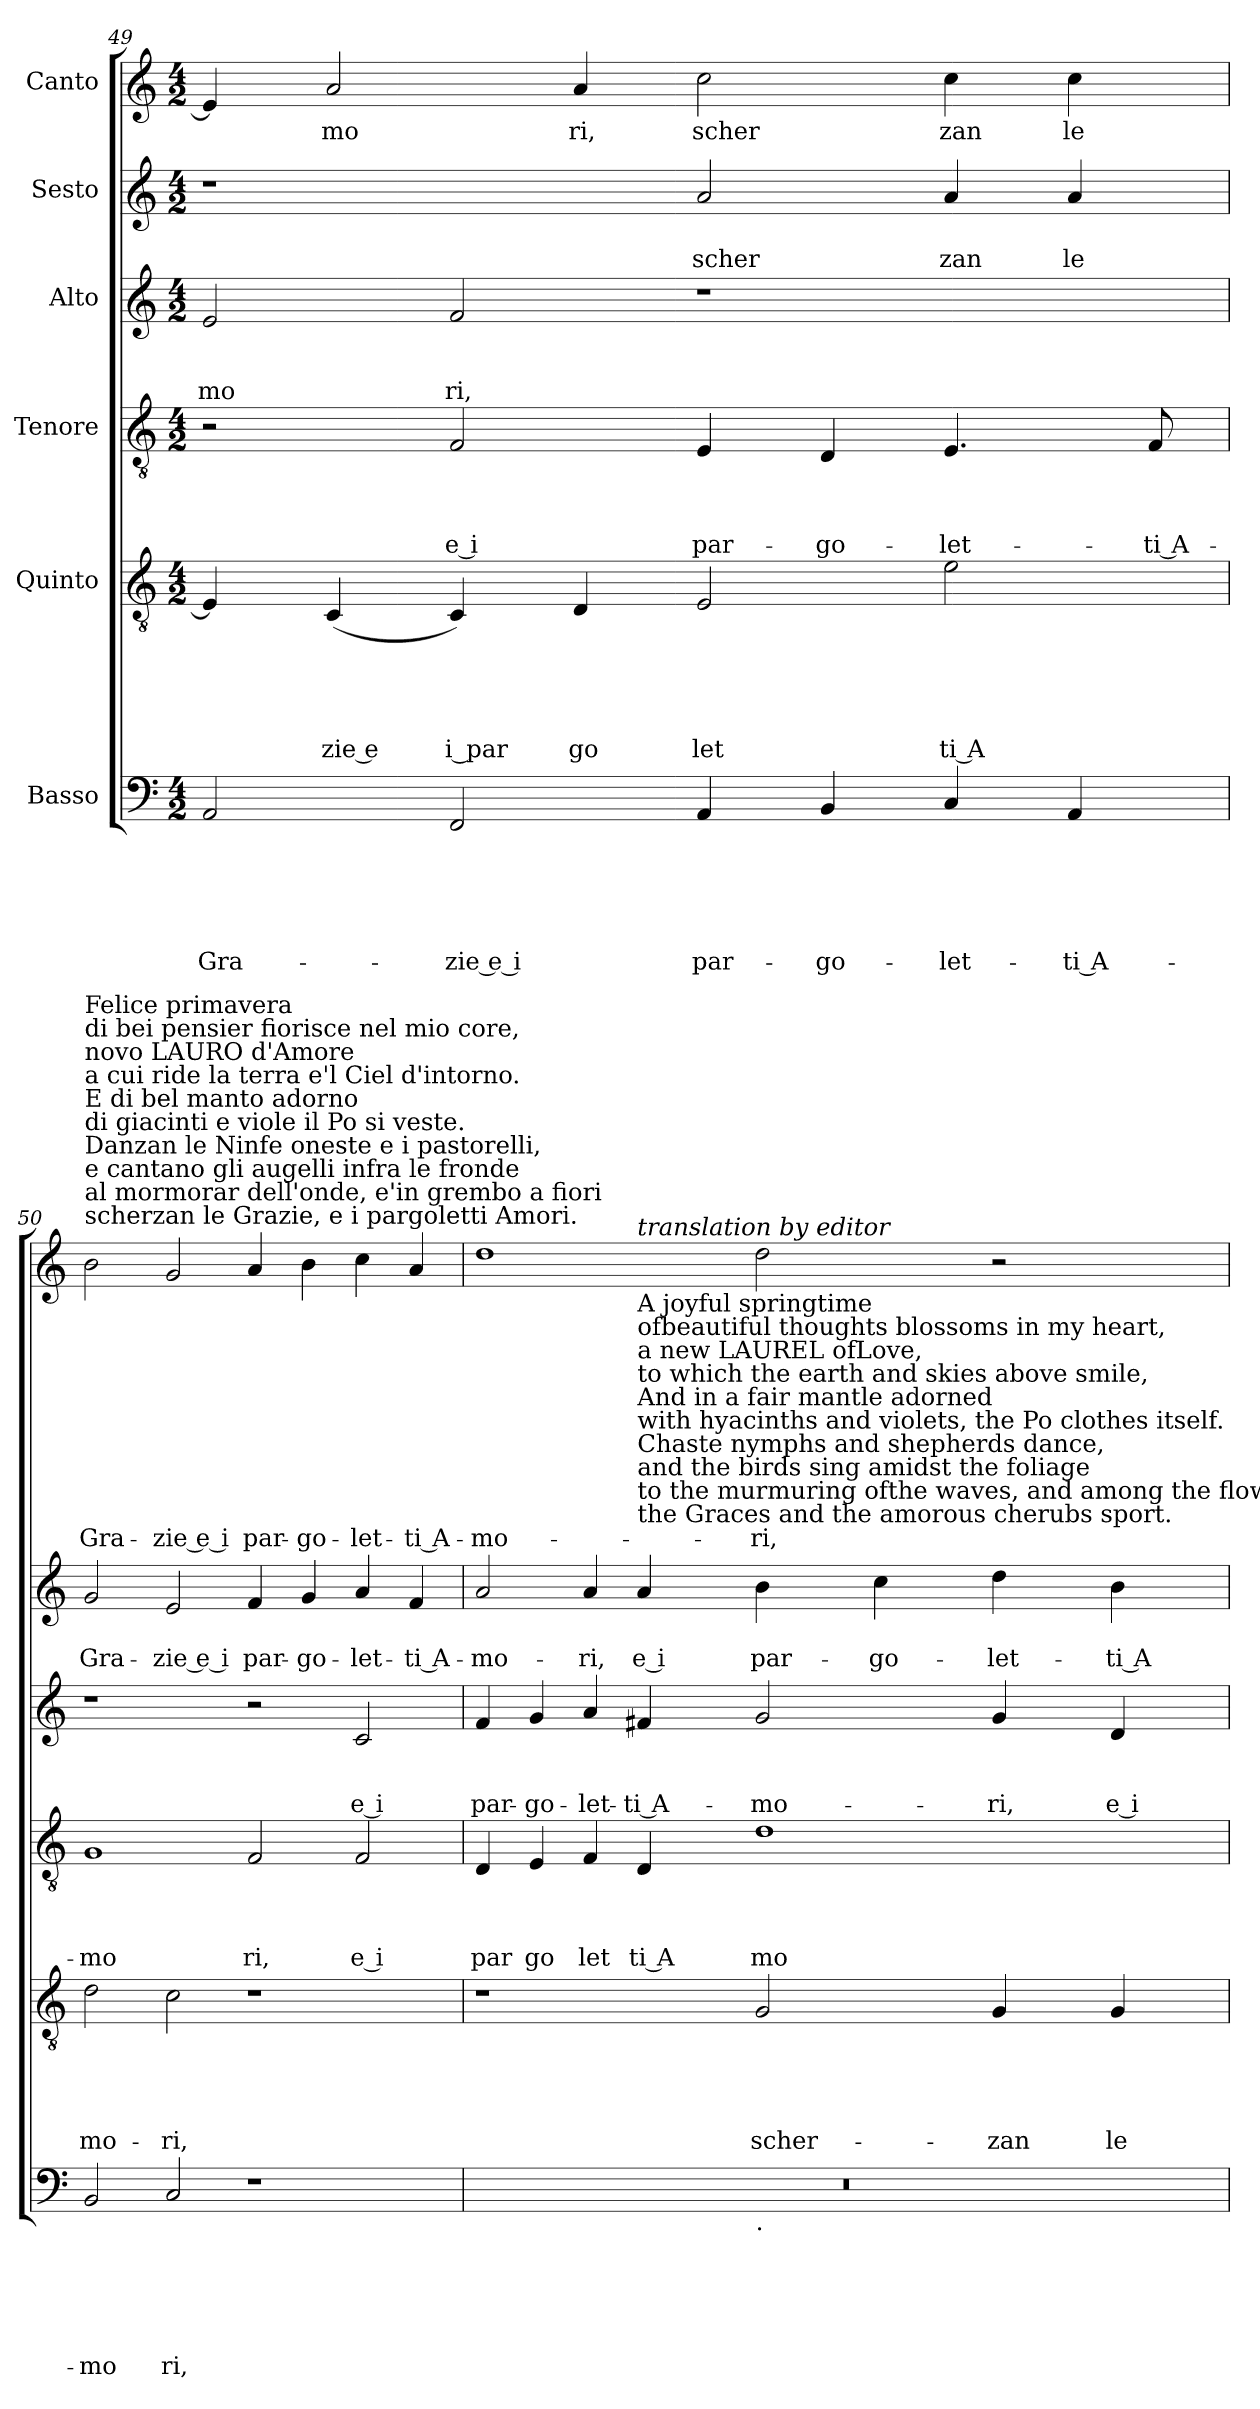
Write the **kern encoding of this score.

**kern	**text	**text	**text	**text	**text	**text	**kern	**text	**text	**text	**text	**text	**kern	**text	**text	**text	**text	**kern	**text	**text	**text	**kern	**text	**text	**kern	**text
*part6	*part6	*part6	*part6	*part6	*part6	*part6	*part5	*part5	*part5	*part5	*part5	*part5	*part4	*part4	*part4	*part4	*part4	*part3	*part3	*part3	*part3	*part2	*part2	*part2	*part1	*part1
*staff6	*staff6	*staff6	*staff6	*staff6	*staff6	*staff6	*staff5	*staff5	*staff5	*staff5	*staff5	*staff5	*staff4	*staff4	*staff4	*staff4	*staff4	*staff3	*staff3	*staff3	*staff3	*staff2	*staff2	*staff2	*staff1	*staff1
*I"Basso	*	*	*	*	*	*	*I"Quinto	*	*	*	*	*	*I"Tenore	*	*	*	*	*I"Alto	*	*	*	*I"Sesto	*	*	*I"Canto	*
*clefF4	*	*	*	*	*	*	*clefGv2	*	*	*	*	*	*clefGv2	*	*	*	*	*clefG2	*	*	*	*clefG2	*	*	*clefG2	*
*k[]	*	*	*	*	*	*	*k[]	*	*	*	*	*	*k[]	*	*	*	*	*k[]	*	*	*	*k[]	*	*	*k[]	*
*C:	*	*	*	*	*	*	*C:	*	*	*	*	*	*C:	*	*	*	*	*C:	*	*	*	*C:	*	*	*C:	*
*M4/2	*	*	*	*	*	*	*M4/2	*	*	*	*	*	*M4/2	*	*	*	*	*M4/2	*	*	*	*M4/2	*	*	*M4/2	*
=49	=49	=49	=49	=49	=49	=49	=49	=49	=49	=49	=49	=49	=49	=49	=49	=49	=49	=49	=49	=49	=49	=49	=49	=49	=49	=49
!	!	!	!	!	!	!LO:LY:b	!	!	!	!	!	!	!	!	!	!	!	!	!	!	!LO:LY:b	!	!	!	!	!
2AA/	.	.	.	.	.	Gra-	4E/]	.	.	.	.	.	2r	.	.	.	.	2e/	.	.	mo	1r	.	.	4e/]	.
!	!	!	!	!	!	!	!	!	!	!	!	!LO:LY:b:rj	!	!	!	!	!	!	!	!	!	!	!	!	!	!LO:LY:b
.	.	.	.	.	.	.	(<4C/	.	.	.	.	zie e	.	.	.	.	.	.	.	.	.	.	.	.	2a/	mo
!	!	!	!	!	!	!LO:LY:b:rj	!	!	!	!	!	!LO:LY:b:rj	!	!	!	!	!LO:LY:b:rj	!	!	!	!LO:LY:b	!	!	!	!	!
2FF/	.	.	.	.	.	-zie e i	4C/)	.	.	.	.	i par	2F/	.	.	.	e i	2f/	.	.	ri,	.	.	.	.	.
!	!	!	!	!	!	!	!	!	!	!	!	!LO:LY:b	!	!	!	!	!	!	!	!	!	!	!	!	!	!LO:LY:b
.	.	.	.	.	.	.	4D/	.	.	.	.	go	.	.	.	.	.	.	.	.	.	.	.	.	4a/	ri,
!	!	!	!	!	!	!LO:LY:b	!	!	!	!	!	!LO:LY:b	!	!	!	!	!LO:LY:b	!	!	!	!	!	!	!LO:LY:b	!	!LO:LY:b
4AA/	.	.	.	.	.	par-	2E/	.	.	.	.	let	4E/	.	.	.	par-	1r	.	.	.	2a/	.	scher	2cc\	scher
!	!	!	!	!	!	!LO:LY:b	!	!	!	!	!	!	!	!	!	!	!LO:LY:b	!	!	!	!	!	!	!	!	!
4BB/	.	.	.	.	.	-go-	.	.	.	.	.	.	4D/	.	.	.	-go-	.	.	.	.	.	.	.	.	.
!	!	!	!	!	!	!LO:LY:b	!	!	!	!	!	!LO:LY:b:rj	!	!	!	!	!LO:LY:b	!	!	!	!	!	!	!LO:LY:b	!	!LO:LY:b
4C/	.	.	.	.	.	-let-	2e\	.	.	.	.	ti A	4.E/	.	.	.	-let-	.	.	.	.	4a/	.	zan	4cc\	zan
!	!	!	!	!	!	!LO:LY:b:rj	!	!	!	!	!	!	!	!	!	!	!	!	!	!	!	!	!	!LO:LY:b	!	!LO:LY:b
4AA/	.	.	.	.	.	-ti A-	.	.	.	.	.	.	.	.	.	.	.	.	.	.	.	4a/	.	le	4cc\	le
!	!	!	!	!	!	!	!	!	!	!	!	!	!	!	!	!	!LO:LY:b:rj	!	!	!	!	!	!	!	!	!
.	.	.	.	.	.	.	.	.	.	.	.	.	8F/	.	.	.	-ti A-	.	.	.	.	.	.	.	.	.
!!LO:LB:g=z
=50	=50	=50	=50	=50	=50	=50	=50	=50	=50	=50	=50	=50	=50	=50	=50	=50	=50	=50	=50	=50	=50	=50	=50	=50	=50	=50
!	!	!	!	!	!	!	!	!	!	!	!	!	!	!	!	!	!	!	!	!	!	!	!	!	!LO:TX:a:t=Felice primavera\ndi bei pensier fiorisce nel mio core,\nnovo LAURO d'Amore\na cui ride la terra e'l Ciel d'intorno.\nE di bel manto adorno\ndi giacinti e viole il Po si veste.\nDanzan le Ninfe oneste e i pastorelli,\ne cantano gli augelli infra le fronde\nal mormorar dell'onde, e'in grembo a fiori\nscherzan le Grazie, e i pargoletti Amori.	!
!	!	!	!	!	!	!LO:LY:b	!	!	!	!	!	!LO:LY:b	!	!	!	!	!LO:LY:b	!	!	!	!	!	!	!LO:LY:b	!	!LO:LY:b
2BB/	.	.	.	.	.	-mo	2d\	.	.	.	.	mo-	1G	.	.	.	-mo	1r	.	.	.	2g/	.	Gra-	2b\	Gra-
!	!	!	!	!	!	!LO:LY:b	!	!	!	!	!	!LO:LY:b	!	!	!	!	!	!	!	!	!	!	!	!LO:LY:b:rj	!	!LO:LY:b:rj
2C/	.	.	.	.	.	ri,	2c\	.	.	.	.	-ri,	.	.	.	.	.	.	.	.	.	2e/	.	-zie e i	2g/	-zie e i
!	!	!	!	!	!	!	!	!	!	!	!	!	!	!	!	!	!LO:LY:b	!	!	!	!	!	!	!LO:LY:b	!	!LO:LY:b
1r	.	.	.	.	.	.	1r	.	.	.	.	.	2F/	.	.	.	ri,	2r	.	.	.	4f/	.	par-	4a/	par-
!	!	!	!	!	!	!	!	!	!	!	!	!	!	!	!	!	!	!	!	!	!	!	!	!LO:LY:b	!	!LO:LY:b
.	.	.	.	.	.	.	.	.	.	.	.	.	.	.	.	.	.	.	.	.	.	4g/	.	-go-	4b\	-go-
!	!	!	!	!	!	!	!	!	!	!	!	!	!	!	!	!	!LO:LY:b:rj	!	!	!	!LO:LY:b:rj	!	!	!LO:LY:b	!	!LO:LY:b
.	.	.	.	.	.	.	.	.	.	.	.	.	2F/	.	.	.	e i	2c/	.	.	e i	4a/	.	-let-	4cc\	-let-
!	!	!	!	!	!	!	!	!	!	!	!	!	!	!	!	!	!	!	!	!	!	!	!	!LO:LY:b:rj	!	!LO:LY:b:rj
.	.	.	.	.	.	.	.	.	.	.	.	.	.	.	.	.	.	.	.	.	.	4f/	.	-ti A-	4a/	-ti A-
=51	=51	=51	=51	=51	=51	=51	=51	=51	=51	=51	=51	=51	=51	=51	=51	=51	=51	=51	=51	=51	=51	=51	=51	=51	=51	=51
!	!	!	!	!	!	!	!	!	!	!	!	!	!	!	!	!	!LO:LY:b	!	!	!	!LO:LY:b	!	!	!LO:LY:b	!	!LO:LY:b
*^	*	*	*	*	*	*	*	*	*	*	*	*	*	*	*	*	*	*	*	*	*	*	*	*	*^	*
0r	1ryy	.	.	.	.	.	.	1r	.	.	.	.	.	4D/	.	.	.	par	4f/	.	.	par-	2a/	.	-mo-	1dd	2.ryy	-mo-
!	!	!	!	!	!	!	!	!	!	!	!	!	!	!	!	!	!	!LO:LY:b	!	!	!	!LO:LY:b	!	!	!	!	!	!
.	.	.	.	.	.	.	.	.	.	.	.	.	.	4E/	.	.	.	go	4g/	.	.	-go-	.	.	.	.	.	.
!	!	!	!	!	!	!	!	!	!	!	!	!	!	!	!	!	!	!LO:LY:b	!	!	!	!LO:LY:b	!	!	!LO:LY:b	!	!	!
.	.	.	.	.	.	.	.	.	.	.	.	.	.	4F/	.	.	.	let	4a/	.	.	-let-	4a/	.	-ri,	.	.	.
!	!	!	!	!	!	!	!	!	!	!	!	!	!	!	!	!	!	!	!	!	!	!	!	!	!	!	!LO:TX:b:t=A joyful springtime\nofbeautiful thoughts blossoms in my heart,\na new LAUREL ofLove,\nto which the earth and skies above smile,\nAnd in a fair mantle adorned\nwith hyacinths and violets, the Po clothes itself.\nChaste nymphs and shepherds dance,\nand the birds sing amidst the foliage\nto the murmuring ofthe waves, and among the flowers\nthe Graces and the amorous cherubs sport.	!
!	!	!	!	!	!	!	!	!	!	!	!	!	!	!	!	!	!	!	!	!	!	!	!	!	!	!	!LO:TX:i:t=translation by editor	!
!	!	!	!	!	!	!	!	!	!	!	!	!	!	!	!	!	!	!LO:LY:b:rj	!	!	!	!LO:LY:b:rj	!	!	!LO:LY:b:rj	!	!	!
.	.	.	.	.	.	.	.	.	.	.	.	.	.	4D/	.	.	.	ti A	4f#X/	.	.	-ti A-	4a/	.	e i	.	1ryy	.
!	!LO:TX:b:t=.	!	!	!	!	!	!	!	!	!	!	!	!	!	!	!	!	!	!	!	!	!	!	!	!	!	!	!
!	!	!	!	!	!	!	!	!	!	!	!	!	!LO:LY:b	!	!	!	!	!LO:LY:b	!	!	!	!LO:LY:b	!	!	!LO:LY:b	!	!	!LO:LY:b
.	1ryy	.	.	.	.	.	.	2G/	.	.	.	.	scher-	1d	.	.	.	mo	2g/	.	.	-mo-	4b\	.	par-	2dd\	.	-ri,
!	!	!	!	!	!	!	!	!	!	!	!	!	!	!	!	!	!	!	!	!	!	!	!	!	!LO:LY:b	!	!	!
.	.	.	.	.	.	.	.	.	.	.	.	.	.	.	.	.	.	.	.	.	.	.	4cc\	.	-go-	.	.	.
!	!	!	!	!	!	!	!	!	!	!	!	!	!LO:LY:b	!	!	!	!	!	!	!	!	!LO:LY:b	!	!	!LO:LY:b	!	!	!
.	.	.	.	.	.	.	.	4G/	.	.	.	.	-zan	.	.	.	.	.	4g/	.	.	-ri,	4dd\	.	-let-	2r	.	.
!	!	!	!	!	!	!	!	!	!	!	!	!	!LO:LY:b	!	!	!	!	!	!	!	!	!LO:LY:b:rj	!	!	!LO:LY:b:rj	!	!	!
.	.	.	.	.	.	.	.	4G/	.	.	.	.	le	.	.	.	.	.	4d/	.	.	e i	4b\	.	-ti A-	.	4ryy	.
*v	*v	*	*	*	*	*	*	*	*	*	*	*	*	*	*	*	*	*	*	*	*	*	*	*	*	*v	*v	*
=	=	=	=	=	=	=	=	=	=	=	=	=	=	=	=	=	=	=	=	=	=	=	=	=	=	=
*-	*-	*-	*-	*-	*-	*-	*-	*-	*-	*-	*-	*-	*-	*-	*-	*-	*-	*-	*-	*-	*-	*-	*-	*-	*-	*-
